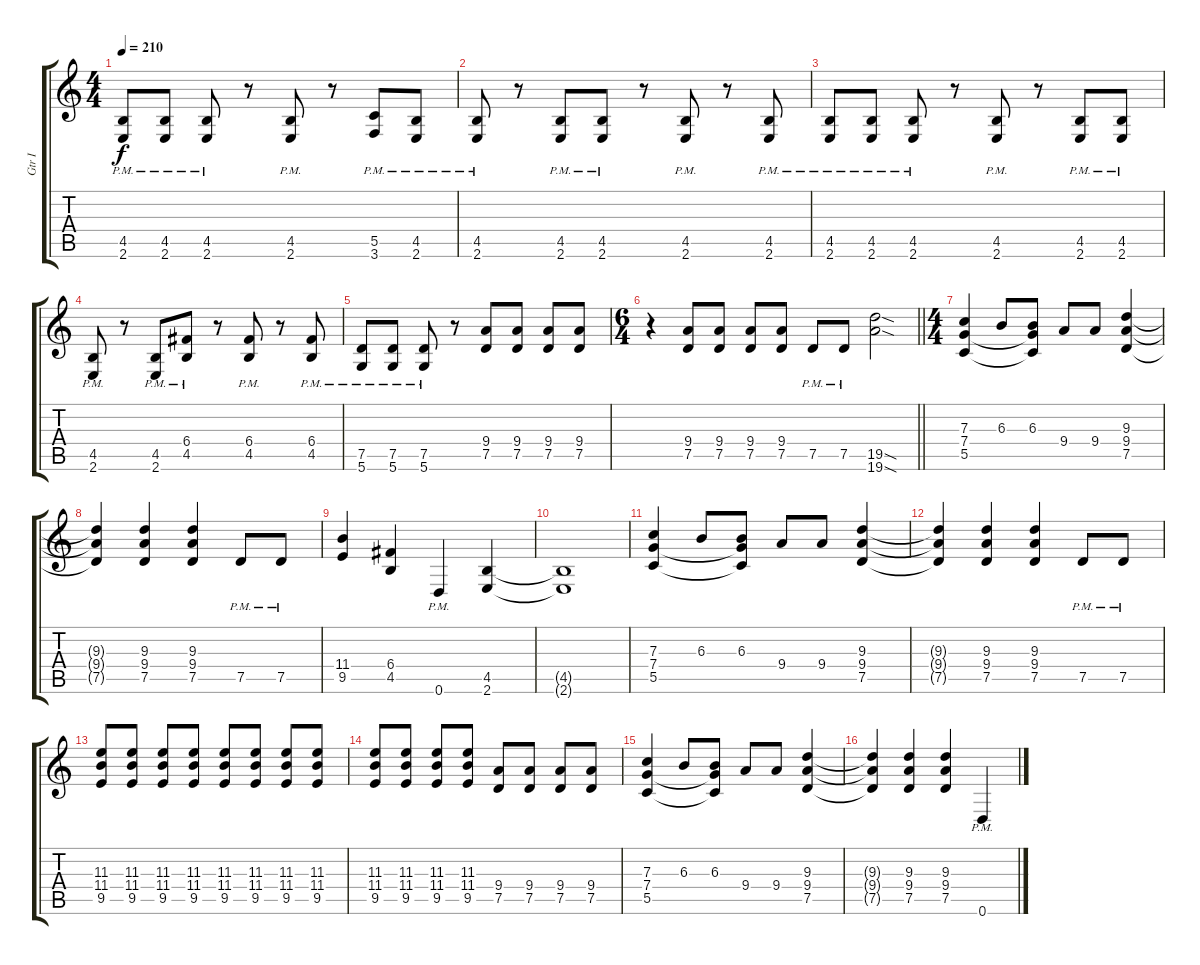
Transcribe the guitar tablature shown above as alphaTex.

\track ("Gtr I" "Gtr I") {instrument distortionguitar}
\staff {score tabs}
\tuning (D4 A3 F3 C3 G2 D2) {hide}
\ts (4 4)
\tempo 210
\clef g2
\ks c
(4.5{pm} 2.6{pm}).8{dy f} (4.5{pm} 2.6{pm}).8 (4.5{pm} 2.6{pm}).8 r.8 (4.5{pm} 2.6{pm}).8 r.8 (5.5{pm} 3.6{pm}).8 (4.5{pm} 2.6{pm}).8 |
(4.5{pm} 2.6{pm}).8 r.8 (4.5{pm} 2.6{pm}).8 (4.5{pm} 2.6{pm}).8 r.8 (4.5{pm} 2.6{pm}).8 r.8 (4.5{pm} 2.6{pm}).8 |
(4.5{pm} 2.6{pm}).8 (4.5{pm} 2.6{pm}).8 (4.5{pm} 2.6{pm}).8 r.8 (4.5{pm} 2.6{pm}).8 r.8 (4.5{pm} 2.6{pm}).8 (4.5{pm} 2.6{pm}).8 |
(4.5{pm} 2.6{pm}).8 r.8 (4.5{pm} 2.6{pm}).8 (6.4{pm} 4.5{pm}).8 r.8 (6.4{pm} 4.5{pm}).8 r.8 (6.4{pm} 4.5{pm}).8 |
(7.5{pm} 5.6{pm}).8 (7.5{pm} 5.6{pm}).8 (7.5{pm} 5.6{pm}).8 r.8 (9.4 7.5).8 (9.4 7.5).8 (9.4 7.5).8 (9.4 7.5).8 |
\ts (6 4)
\barLineRight lightlight
r.4 (9.4 7.5).8 (9.4 7.5).8 (9.4 7.5).8 (9.4 7.5).8 7.5{pm}.8 7.5{pm}.8 (19.5{sod} 19.6{sod}).2 |
\ts (4 4)
(7.3 7.4 5.5).4 6.3.8 (6.3 7.4{t} 5.5{t}).8 9.4.8 9.4.8 (9.3 9.4 7.5).4 |
(9.3{t} 9.4{t} 7.5{t}).4 (9.3 9.4 7.5).4 (9.3 9.4 7.5).4 7.5{pm}.8 7.5{pm}.8 |
(11.4 9.5).4 (6.4 4.5).4 0.6{pm}.4 (4.5 2.6).4 |
(4.5{t} 2.6{t}).1 |
(7.3 7.4 5.5).4 6.3.8 (6.3 7.4{t} 5.5{t}).8 9.4.8 9.4.8 (9.3 9.4 7.5).4 |
(9.3{t} 9.4{t} 7.5{t}).4 (9.3 9.4 7.5).4 (9.3 9.4 7.5).4 7.5{pm}.8 7.5{pm}.8 |
(11.3 11.4 9.5).8 (11.3 11.4 9.5).8 (11.3 11.4 9.5).8 (11.3 11.4 9.5).8 (11.3 11.4 9.5).8 (11.3 11.4 9.5).8 (11.3 11.4 9.5).8 (11.3 11.4 9.5).8 |
(11.3 11.4 9.5).8 (11.3 11.4 9.5).8 (11.3 11.4 9.5).8 (11.3 11.4 9.5).8 (9.4 7.5).8 (9.4 7.5).8 (9.4 7.5).8 (9.4 7.5).8 |
(7.3 7.4 5.5).4 6.3.8 (6.3 7.4{t} 5.5{t}).8 9.4.8 9.4.8 (9.3 9.4 7.5).4 |
(9.3{t} 9.4{t} 7.5{t}).4 (9.3 9.4 7.5).4 (9.3 9.4 7.5).4 0.6{pm}.4
